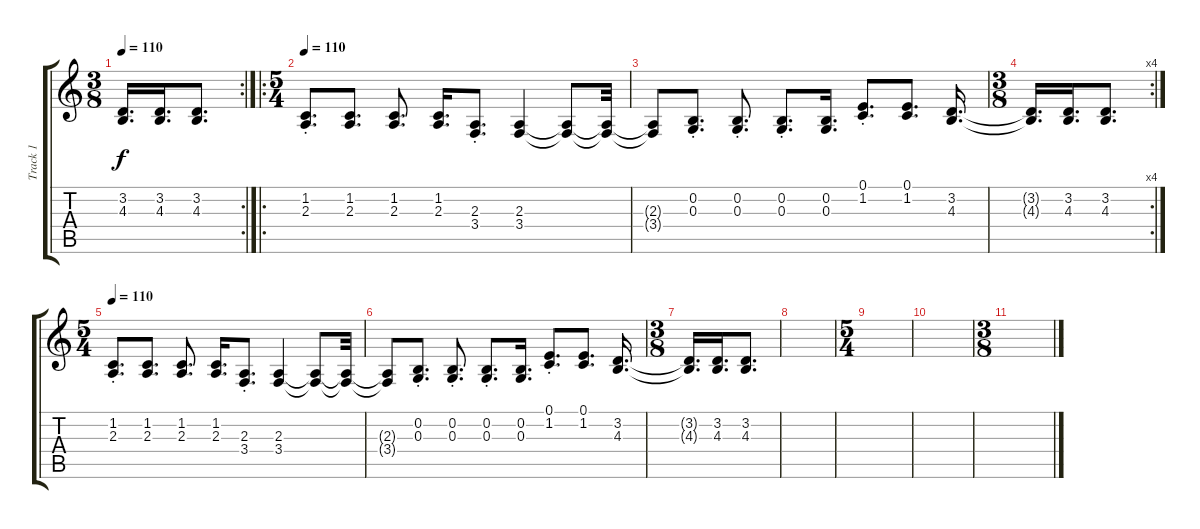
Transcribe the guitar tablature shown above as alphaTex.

\track ("Track 1" "Track 1") {instrument brasssection}
\staff {score tabs}
\tuning (E4 B3 G3 D3 A2 E2) {hide}
\rc 2
\ts (3 8)
\tempo 110
\clef g2
\ks c
(3.2{t} 4.3{t}).16{d dy f} (3.2 4.3).16{d} (3.2 4.3).8{d} |
\ro
\ts (5 4)
\tempo 110
(1.2{st} 2.3{st}).8{d} (1.2 2.3).8{d} (1.2 2.3).8{d} (1.2 2.3).16{d} (2.3{st} 3.4{st}).8{d} (2.3 3.4).4 (2.3{t} 3.4{t}).8 (2.3{t} 3.4{t}).32 |
(2.3{t} 3.4{t}).8 (0.2{st} 0.3{st}).8{d} (0.2{st} 0.3{st}).8{d} (0.2{st} 0.3{st}).8{d} (0.2 0.3).16{d} (0.1{st} 1.2{st}).8{d} (0.1 1.2).8{d} (3.2 4.3).16{d} |
\rc 4
\ts (3 8)
(3.2{t} 4.3{t}).16{d} (3.2 4.3).16{d} (3.2 4.3).8{d} |
\ts (5 4)
\tempo 110
(1.2{st} 2.3{st}).8{d volume 0} (1.2 2.3).8{d} (1.2 2.3).8{d} (1.2 2.3).16{d} (2.3{st} 3.4{st}).8{d} (2.3 3.4).4 (2.3{t} 3.4{t}).8 (2.3{t} 3.4{t}).32 |
(2.3{t} 3.4{t}).8 (0.2{st} 0.3{st}).8{d} (0.2{st} 0.3{st}).8{d} (0.2{st} 0.3{st}).8{d} (0.2 0.3).16{d} (0.1{st} 1.2{st}).8{d} (0.1 1.2).8{d} (3.2 4.3).16{d} |
\ts (3 8)
(3.2{t} 4.3{t}).16{d} (3.2 4.3).16{d} (3.2 4.3).8{d} |
|
\ts (5 4)
|
|
\ts (3 8)
